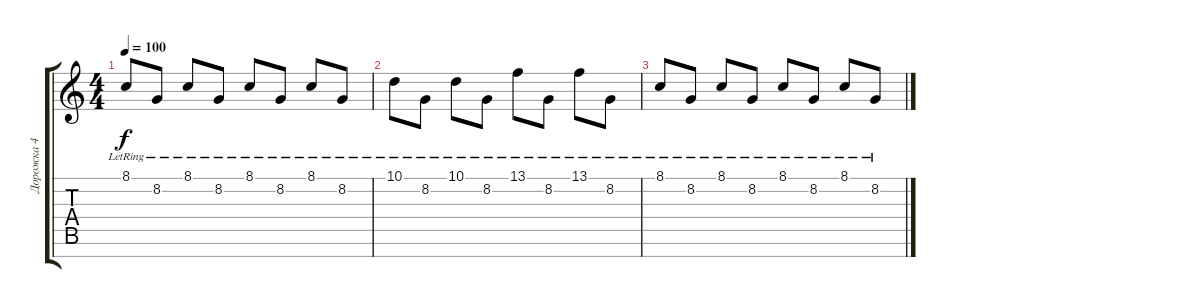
\track ("Дорожка 4" "Дорожка 4") {instrument acousticgrandpiano}
\staff {score tabs}
\tuning (E4 B3 G3 D3 A2 E2 B1) {hide}
\ts (4 4)
\tempo 100
\clef g2
\ks c
8.1{lr}.8{dy f} 8.2{lr}.8 8.1{lr}.8 8.2{lr}.8 8.1{lr}.8 8.2{lr}.8 8.1{lr}.8 8.2{lr}.8 |
10.1{lr}.8 8.2{lr}.8 10.1{lr}.8 8.2{lr}.8 13.1{lr}.8 8.2{lr}.8 13.1{lr}.8 8.2{lr}.8 |
8.1{lr}.8{volume 0} 8.2{lr}.8 8.1{lr}.8 8.2{lr}.8 8.1{lr}.8 8.2{lr}.8 8.1{lr}.8 8.2{lr}.8
